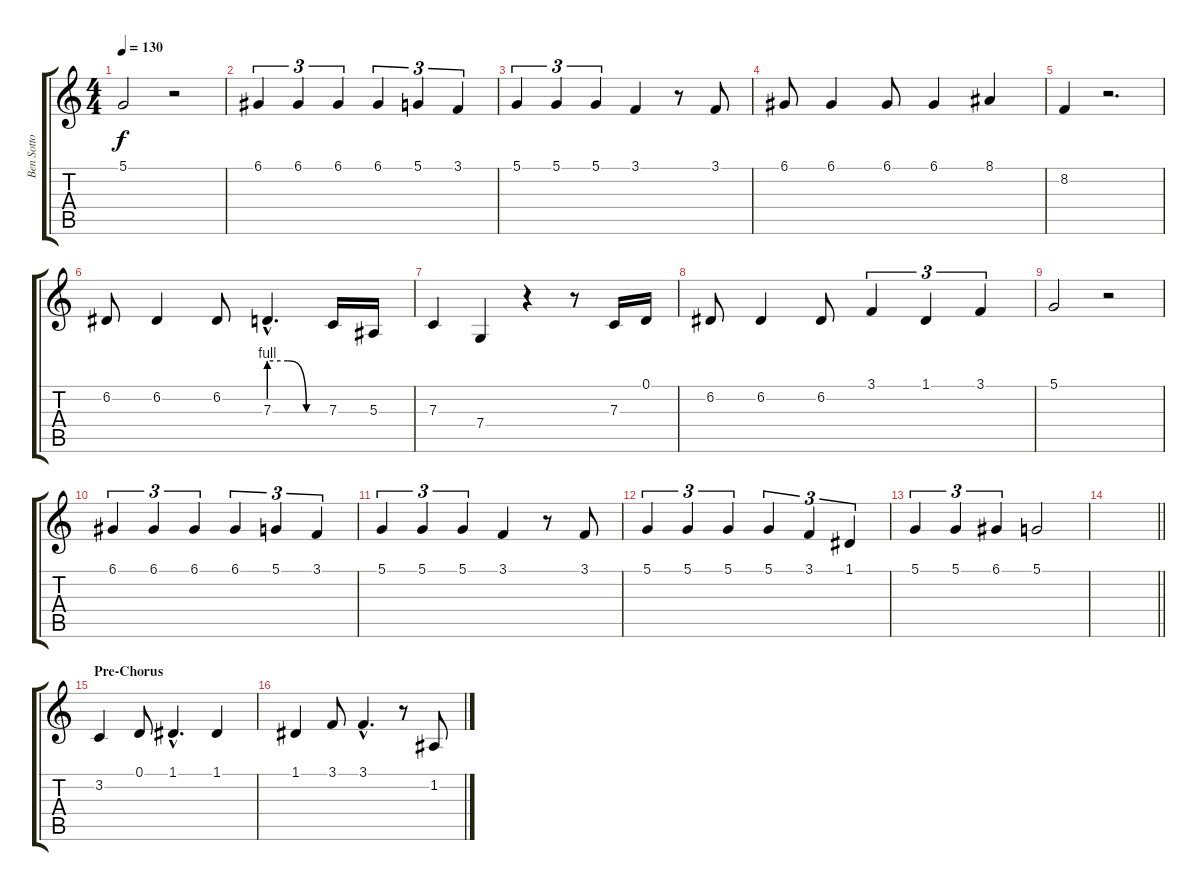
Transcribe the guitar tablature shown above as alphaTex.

\track ("Ben Sotto (Vocals)" "Ben Sotto ") {instrument lead2sawtooth}
\staff {score tabs}
\tuning (D4 A3 F3 C3 G2 D2) {hide}
\ts (4 4)
\tempo 130
\clef g2
\ks c
5.1.2{dy f} r.2 |
6.1.4{tu (3 2)} 6.1.4{tu (3 2)} 6.1.4{tu (3 2)} 6.1.4{tu (3 2)} 5.1.4{tu (3 2)} 3.1.4{tu (3 2)} |
5.1.4{tu (3 2)} 5.1.4{tu (3 2)} 5.1.4{tu (3 2)} 3.1.4 r.8 3.1.8 |
6.1.8 6.1.4 6.1.8 6.1.4 8.1.4 |
8.2.4 r.2{d} |
6.2.8 6.2.4 6.2.8 7.3{be (custom 0 4 20 4 40 0 60 0) hac}.4{d} 7.3.16 5.3.16 |
7.3.4 7.4.4 r.4 r.8 7.3.16 0.1.16 |
6.2.8 6.2.4 6.2.8 3.1.4{tu (3 2)} 1.1.4{tu (3 2)} 3.1.4{tu (3 2)} |
5.1.2 r.2 |
6.1.4{tu (3 2)} 6.1.4{tu (3 2)} 6.1.4{tu (3 2)} 6.1.4{tu (3 2)} 5.1.4{tu (3 2)} 3.1.4{tu (3 2)} |
5.1.4{tu (3 2)} 5.1.4{tu (3 2)} 5.1.4{tu (3 2)} 3.1.4 r.8 3.1.8 |
5.1.4{tu (3 2)} 5.1.4{tu (3 2)} 5.1.4{tu (3 2)} 5.1.4{tu (3 2)} 3.1.4{tu (3 2)} 1.1.4{tu (3 2)} |
5.1.4{tu (3 2)} 5.1.4{tu (3 2)} 6.1.4{tu (3 2)} 5.1.2 |
\barLineRight lightlight
|
\section ("" "Pre-Chorus")
3.2.4 0.1.8 1.1{hac}.4{d} 1.1.4 |
1.1.4 3.1.8 3.1{hac}.4{d} r.8 1.2.8
